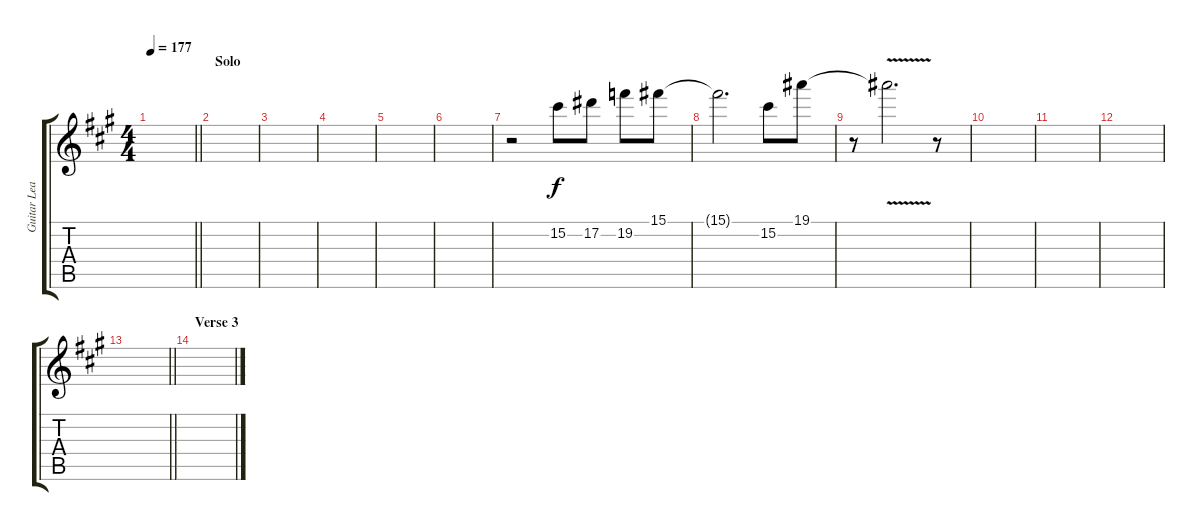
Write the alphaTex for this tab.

\track ("Guitar Lead 2" "Guitar Lea") {instrument distortionguitar}
\staff {score tabs}
\tuning (Eb4 Bb3 Gb3 Db3 Ab2 Eb2) {hide}
\ts (4 4)
\tempo 177
\clef g2
\barLineRight lightlight
\ks a
|
\section ("" "Solo")
|
|
|
|
|
r.2 15.2.8 17.2.8 19.2.8 15.1.8 |
15.1{t}.2{d} 15.2.8 19.1.8 |
r.8 19.1{v t}.2{d} r.8 |
|
|
|
\barLineRight lightlight
|
\section ("" "Verse 3")
